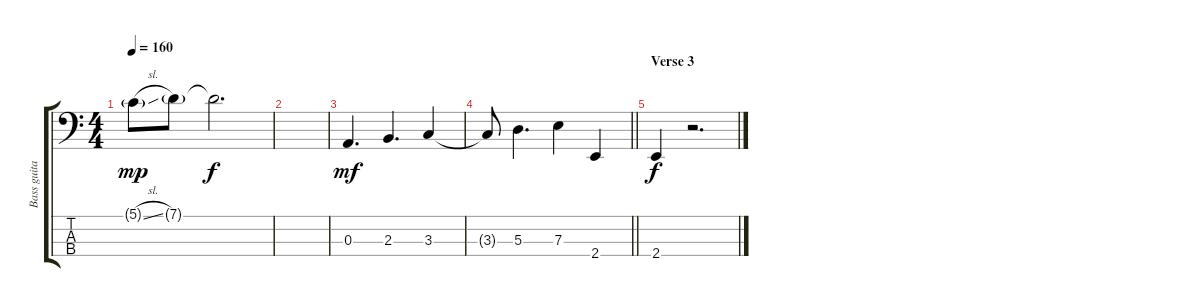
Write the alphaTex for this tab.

\track ("Bass guitar" "Bass guita") {instrument electricbassfinger}
\staff {score tabs}
\tuning (G2 D2 A1 D1) {hide}
\ts (4 4)
\tempo 160
\clef f4
\ks c
5.1{sl g}.8{dy mp} 7.1{g}.8 7.1{t}.2{d dy f} |
|
0.3.4{d dy mf} 2.3.4{d} 3.3.4 |
\barLineRight lightlight
3.3{t}.8 5.3.4{d} 7.3.4 2.4.4 |
\section ("" "Verse 3")
2.4.4{dy f} r.2{d}
